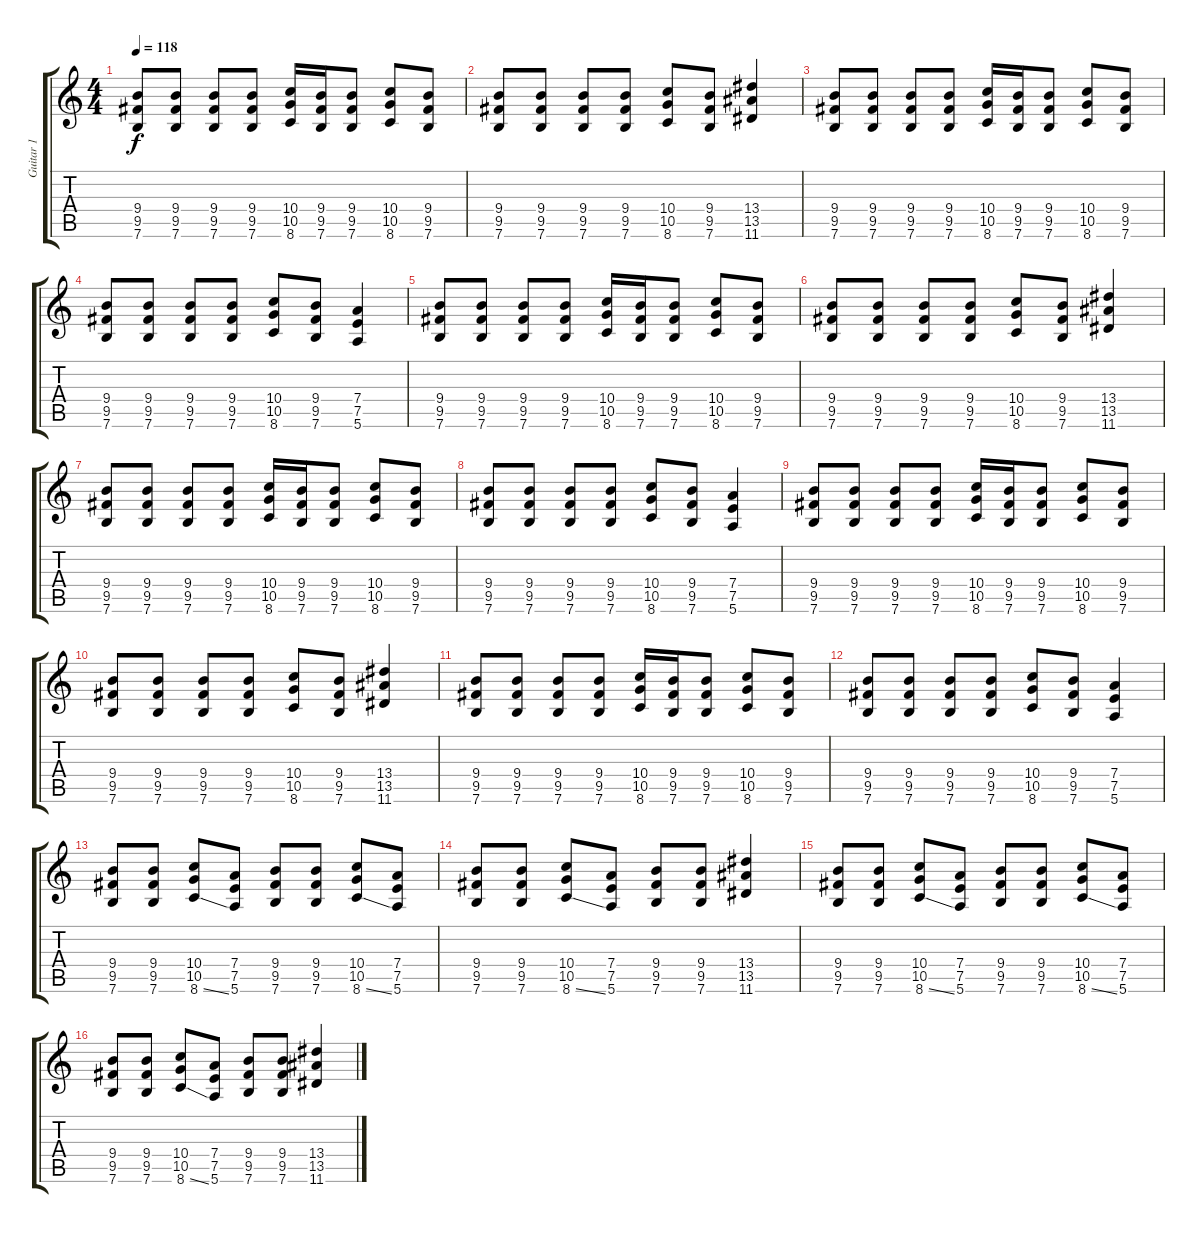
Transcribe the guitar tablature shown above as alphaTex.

\track ("Guitar 1" "Guitar 1") {instrument overdrivenguitar}
\staff {score tabs}
\tuning (E4 B3 G3 D3 A2 E2) {hide}
\ts (4 4)
\tempo 118
\clef g2
\ks c
(9.4 9.5 7.6).8{dy f} (9.4 9.5 7.6).8 (9.4 9.5 7.6).8 (9.4 9.5 7.6).8 (10.4 10.5 8.6).16 (9.4 9.5 7.6).16 (9.4 9.5 7.6).8 (10.4 10.5 8.6).8 (9.4 9.5 7.6).8 |
(9.4 9.5 7.6).8 (9.4 9.5 7.6).8 (9.4 9.5 7.6).8 (9.4 9.5 7.6).8 (10.4 10.5 8.6).8 (9.4 9.5 7.6).8 (13.4 13.5 11.6).4 |
(9.4 9.5 7.6).8 (9.4 9.5 7.6).8 (9.4 9.5 7.6).8 (9.4 9.5 7.6).8 (10.4 10.5 8.6).16 (9.4 9.5 7.6).16 (9.4 9.5 7.6).8 (10.4 10.5 8.6).8 (9.4 9.5 7.6).8 |
(9.4 9.5 7.6).8 (9.4 9.5 7.6).8 (9.4 9.5 7.6).8 (9.4 9.5 7.6).8 (10.4 10.5 8.6).8 (9.4 9.5 7.6).8 (7.4 7.5 5.6).4 |
(9.4 9.5 7.6).8 (9.4 9.5 7.6).8 (9.4 9.5 7.6).8 (9.4 9.5 7.6).8 (10.4 10.5 8.6).16 (9.4 9.5 7.6).16 (9.4 9.5 7.6).8 (10.4 10.5 8.6).8 (9.4 9.5 7.6).8 |
(9.4 9.5 7.6).8 (9.4 9.5 7.6).8 (9.4 9.5 7.6).8 (9.4 9.5 7.6).8 (10.4 10.5 8.6).8 (9.4 9.5 7.6).8 (13.4 13.5 11.6).4 |
(9.4 9.5 7.6).8 (9.4 9.5 7.6).8 (9.4 9.5 7.6).8 (9.4 9.5 7.6).8 (10.4 10.5 8.6).16 (9.4 9.5 7.6).16 (9.4 9.5 7.6).8 (10.4 10.5 8.6).8 (9.4 9.5 7.6).8 |
(9.4 9.5 7.6).8 (9.4 9.5 7.6).8 (9.4 9.5 7.6).8 (9.4 9.5 7.6).8 (10.4 10.5 8.6).8 (9.4 9.5 7.6).8 (7.4 7.5 5.6).4 |
(9.4 9.5 7.6).8 (9.4 9.5 7.6).8 (9.4 9.5 7.6).8 (9.4 9.5 7.6).8 (10.4 10.5 8.6).16 (9.4 9.5 7.6).16 (9.4 9.5 7.6).8 (10.4 10.5 8.6).8 (9.4 9.5 7.6).8 |
(9.4 9.5 7.6).8 (9.4 9.5 7.6).8 (9.4 9.5 7.6).8 (9.4 9.5 7.6).8 (10.4 10.5 8.6).8 (9.4 9.5 7.6).8 (13.4 13.5 11.6).4 |
(9.4 9.5 7.6).8 (9.4 9.5 7.6).8 (9.4 9.5 7.6).8 (9.4 9.5 7.6).8 (10.4 10.5 8.6).16 (9.4 9.5 7.6).16 (9.4 9.5 7.6).8 (10.4 10.5 8.6).8 (9.4 9.5 7.6).8 |
(9.4 9.5 7.6).8 (9.4 9.5 7.6).8 (9.4 9.5 7.6).8 (9.4 9.5 7.6).8 (10.4 10.5 8.6).8 (9.4 9.5 7.6).8 (7.4 7.5 5.6).4 |
(9.4 9.5 7.6).8 (9.4 9.5 7.6).8 (10.4 10.5 8.6{ss}).8 (7.4 7.5 5.6).8 (9.4 9.5 7.6).8 (9.4 9.5 7.6).8 (10.4 10.5 8.6{ss}).8 (7.4 7.5 5.6).8 |
(9.4 9.5 7.6).8 (9.4 9.5 7.6).8 (10.4 10.5 8.6{ss}).8 (7.4 7.5 5.6).8 (9.4 9.5 7.6).8 (9.4 9.5 7.6).8 (13.4 13.5 11.6).4 |
(9.4 9.5 7.6).8 (9.4 9.5 7.6).8 (10.4 10.5 8.6{ss}).8 (7.4 7.5 5.6).8 (9.4 9.5 7.6).8 (9.4 9.5 7.6).8 (10.4 10.5 8.6{ss}).8 (7.4 7.5 5.6).8 |
(9.4 9.5 7.6).8 (9.4 9.5 7.6).8 (10.4 10.5 8.6{ss}).8 (7.4 7.5 5.6).8 (9.4 9.5 7.6).8 (9.4 9.5 7.6).8 (13.4 13.5 11.6).4
